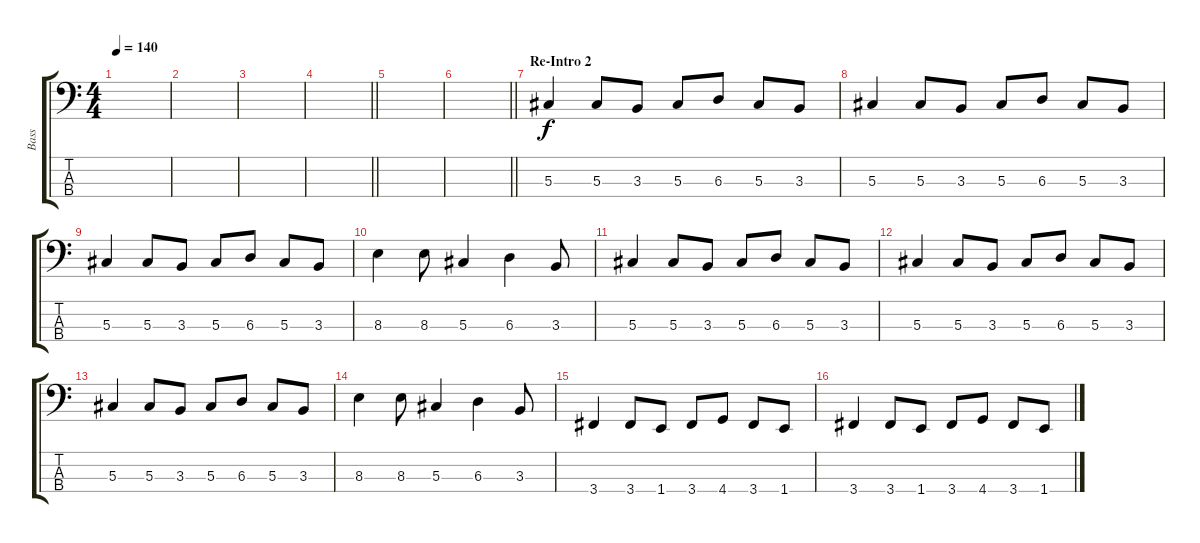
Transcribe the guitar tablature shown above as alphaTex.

\track ("Bass" "Bass") {instrument electricbassfinger}
\staff {score tabs}
\tuning (Gb2 Db2 Ab1 Eb1) {hide}
\ts (4 4)
\tempo 140
\clef f4
\ks c
|
|
|
\barLineRight lightlight
|
|
\barLineRight lightlight
|
\section ("" "Re-Intro 2")
5.3.4 5.3.8 3.3.8 5.3.8 6.3.8 5.3.8 3.3.8 |
5.3.4 5.3.8 3.3.8 5.3.8 6.3.8 5.3.8 3.3.8 |
5.3.4 5.3.8 3.3.8 5.3.8 6.3.8 5.3.8 3.3.8 |
8.3.4 8.3.8 5.3.4 6.3.4 3.3.8 |
5.3.4 5.3.8 3.3.8 5.3.8 6.3.8 5.3.8 3.3.8 |
5.3.4 5.3.8 3.3.8 5.3.8 6.3.8 5.3.8 3.3.8 |
5.3.4 5.3.8 3.3.8 5.3.8 6.3.8 5.3.8 3.3.8 |
8.3.4 8.3.8 5.3.4 6.3.4 3.3.8 |
3.4.4 3.4.8 1.4.8 3.4.8 4.4.8 3.4.8 1.4.8 |
3.4.4 3.4.8 1.4.8 3.4.8 4.4.8 3.4.8 1.4.8
